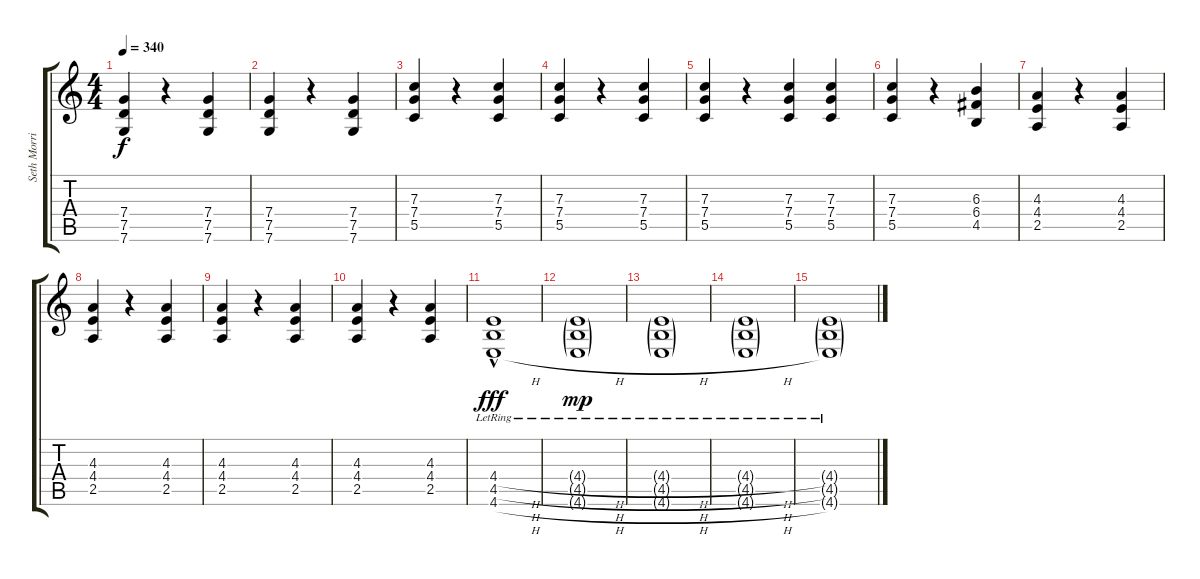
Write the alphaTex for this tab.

\track ("Seth Morrison" "Seth Morri") {instrument overdrivenguitar}
\staff {score tabs}
\tuning (D4 A3 F3 C3 G2 C2) {hide}
\ts (4 4)
\tempo 340
\clef g2
\ks c
(7.4 7.5 7.6).4{dy f} r.4 (7.4 7.5 7.6).4 |
(7.4 7.5 7.6).4 r.4 (7.4 7.5 7.6).4 |
(7.3 7.4 5.5).4 r.4 (7.3 7.4 5.5).4 |
(7.3 7.4 5.5).4 r.4 (7.3 7.4 5.5).4 |
(7.3 7.4 5.5).4 r.4 (7.3 7.4 5.5).4 (7.3 7.4 5.5).4 |
(7.3 7.4 5.5).4 r.4 (6.3 6.4 4.5).4 |
(4.3 4.4 2.5).4 r.4 (4.3 4.4 2.5).4 |
(4.3 4.4 2.5).4 r.4 (4.3 4.4 2.5).4 |
(4.3 4.4 2.5).4 r.4 (4.3 4.4 2.5).4 |
(4.3 4.4 2.5).4 r.4 (4.3 4.4 2.5).4 |
(4.4{h hac lr} 4.5{h hac lr} 4.6{h hac lr}).1{dy fff} |
(4.4{h g lr} 4.5{h g lr} 4.6{h g lr}).1{dy mp} |
(4.4{h g lr} 4.5{h g lr} 4.6{h g lr}).1 |
(4.4{h g lr} 4.5{h g lr} 4.6{h g lr}).1 |
(4.4{g lr} 4.5{g lr} 4.6{g lr}).1
